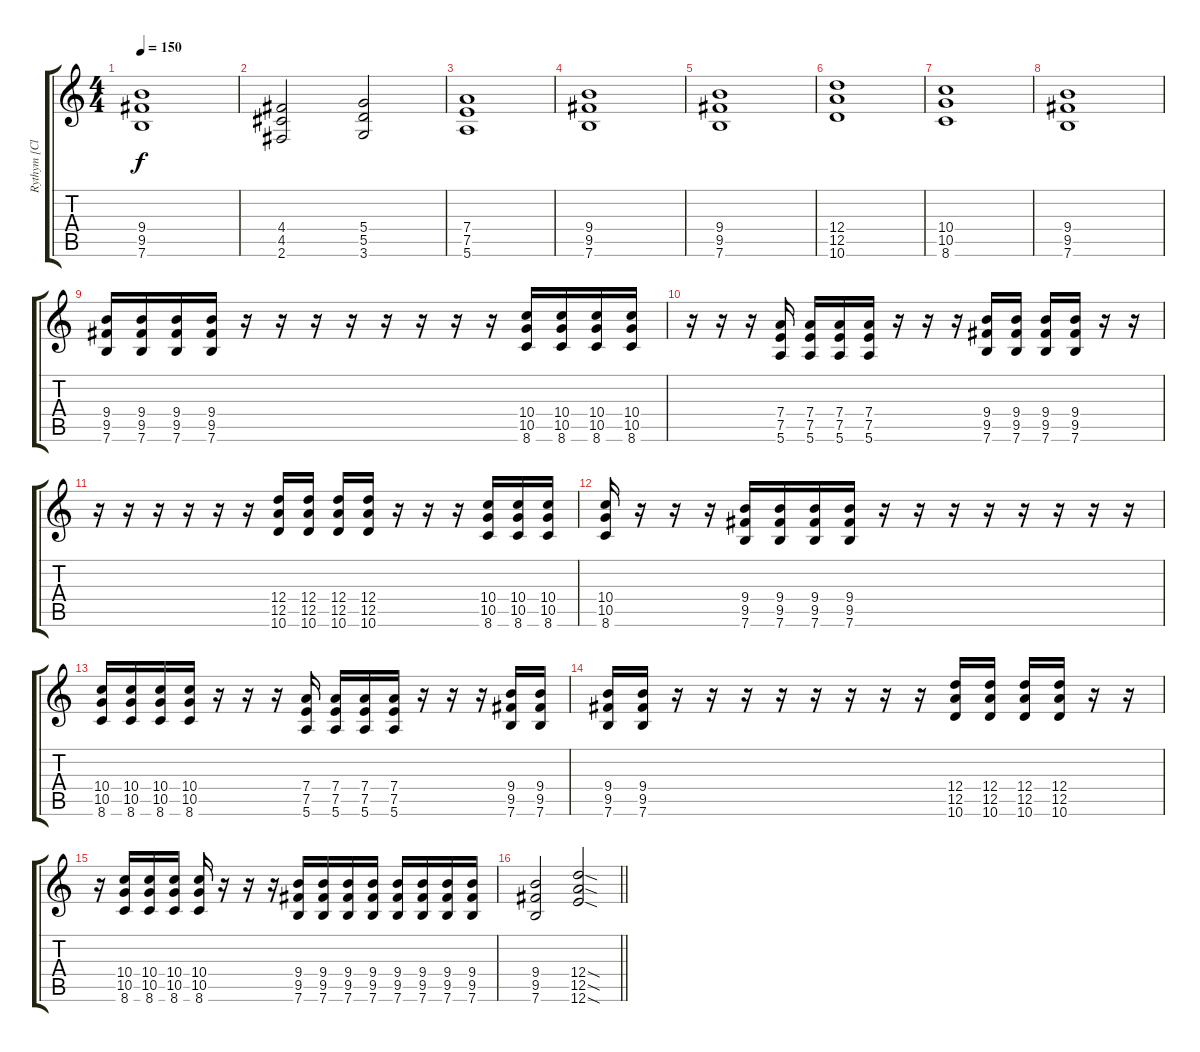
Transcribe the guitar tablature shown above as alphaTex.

\track ("Rythym [Cloud]" "Rythym [Cl") {instrument distortionguitar}
\staff {score tabs}
\tuning (E4 B3 G3 D3 A2 E2) {hide}
\ts (4 4)
\tempo 150
\clef g2
\ks c
(9.4 9.5 7.6).1{dy f} |
(4.4 4.5 2.6).2 (5.4 5.5 3.6).2 |
(7.4 7.5 5.6).1 |
(9.4 9.5 7.6).1 |
(9.4 9.5 7.6).1 |
(12.4 12.5 10.6).1 |
(10.4 10.5 8.6).1 |
(9.4 9.5 7.6).1 |
(9.4 9.5 7.6).16 (9.4 9.5 7.6).16 (9.4 9.5 7.6).16 (9.4 9.5 7.6).16 r.16 r.16 r.16 r.16 r.16 r.16 r.16 r.16 (10.4 10.5 8.6).16 (10.4 10.5 8.6).16 (10.4 10.5 8.6).16 (10.4 10.5 8.6).16 |
r.16 r.16 r.16 (7.4 7.5 5.6).16 (7.4 7.5 5.6).16 (7.4 7.5 5.6).16 (7.4 7.5 5.6).16 r.16 r.16 r.16 (9.4 9.5 7.6).16 (9.4 9.5 7.6).16 (9.4 9.5 7.6).16 (9.4 9.5 7.6).16 r.16 r.16 |
r.16 r.16 r.16 r.16 r.16 r.16 (12.4 12.5 10.6).16 (12.4 12.5 10.6).16 (12.4 12.5 10.6).16 (12.4 12.5 10.6).16 r.16 r.16 r.16 (10.4 10.5 8.6).16 (10.4 10.5 8.6).16 (10.4 10.5 8.6).16 |
(10.4 10.5 8.6).16 r.16 r.16 r.16 (9.4 9.5 7.6).16 (9.4 9.5 7.6).16 (9.4 9.5 7.6).16 (9.4 9.5 7.6).16 r.16 r.16 r.16 r.16 r.16 r.16 r.16 r.16 |
(10.4 10.5 8.6).16 (10.4 10.5 8.6).16 (10.4 10.5 8.6).16 (10.4 10.5 8.6).16 r.16 r.16 r.16 (7.4 7.5 5.6).16 (7.4 7.5 5.6).16 (7.4 7.5 5.6).16 (7.4 7.5 5.6).16 r.16 r.16 r.16 (9.4 9.5 7.6).16 (9.4 9.5 7.6).16 |
(9.4 9.5 7.6).16 (9.4 9.5 7.6).16 r.16 r.16 r.16 r.16 r.16 r.16 r.16 r.16 (12.4 12.5 10.6).16 (12.4 12.5 10.6).16 (12.4 12.5 10.6).16 (12.4 12.5 10.6).16 r.16 r.16 |
r.16 (10.4 10.5 8.6).16 (10.4 10.5 8.6).16 (10.4 10.5 8.6).16 (10.4 10.5 8.6).16 r.16 r.16 r.16 (9.4 9.5 7.6).16 (9.4 9.5 7.6).16 (9.4 9.5 7.6).16 (9.4 9.5 7.6).16 (9.4 9.5 7.6).16 (9.4 9.5 7.6).16 (9.4 9.5 7.6).16 (9.4 9.5 7.6).16 |
\barLineRight lightlight
(9.4 9.5 7.6).2 (12.4{sod} 12.5{sod} 12.6{sod}).2
